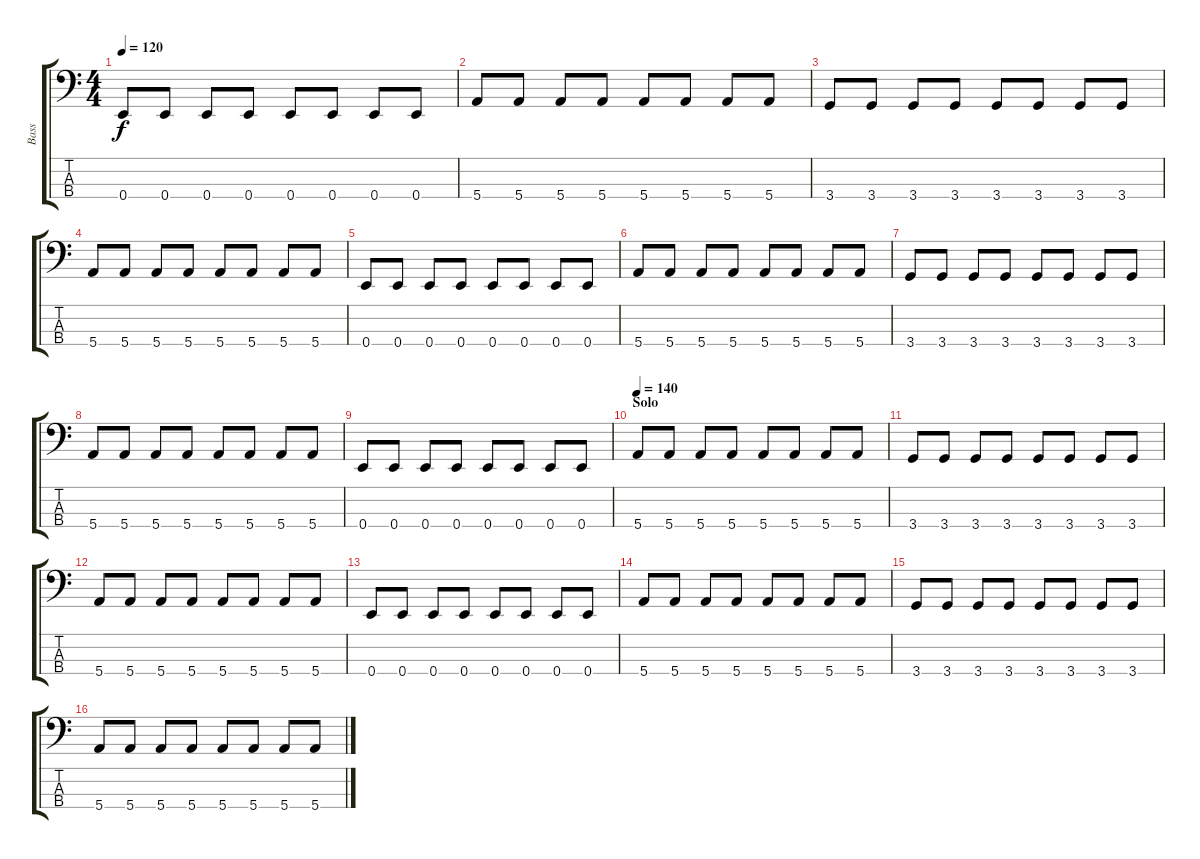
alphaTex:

\track ("Bass" "Bass") {instrument electricbassfinger}
\staff {score tabs}
\tuning (G2 D2 A1 E1) {hide}
\ts (4 4)
\tempo 120
\clef f4
\ks c
0.4.8{dy f} 0.4.8 0.4.8 0.4.8 0.4.8 0.4.8 0.4.8 0.4.8 |
5.4.8 5.4.8 5.4.8 5.4.8 5.4.8 5.4.8 5.4.8 5.4.8 |
3.4.8 3.4.8 3.4.8 3.4.8 3.4.8 3.4.8 3.4.8 3.4.8 |
5.4.8 5.4.8 5.4.8 5.4.8 5.4.8 5.4.8 5.4.8 5.4.8 |
0.4.8 0.4.8 0.4.8 0.4.8 0.4.8 0.4.8 0.4.8 0.4.8 |
5.4.8 5.4.8 5.4.8 5.4.8 5.4.8 5.4.8 5.4.8 5.4.8 |
3.4.8 3.4.8 3.4.8 3.4.8 3.4.8 3.4.8 3.4.8 3.4.8 |
5.4.8 5.4.8 5.4.8 5.4.8 5.4.8 5.4.8 5.4.8 5.4.8 |
0.4.8 0.4.8 0.4.8 0.4.8 0.4.8 0.4.8 0.4.8 0.4.8 |
\section ("" "Solo")
\tempo 140
5.4.8 5.4.8 5.4.8 5.4.8 5.4.8 5.4.8 5.4.8 5.4.8 |
3.4.8 3.4.8 3.4.8 3.4.8 3.4.8 3.4.8 3.4.8 3.4.8 |
5.4.8 5.4.8 5.4.8 5.4.8 5.4.8 5.4.8 5.4.8 5.4.8 |
0.4.8 0.4.8 0.4.8 0.4.8 0.4.8 0.4.8 0.4.8 0.4.8 |
5.4.8 5.4.8 5.4.8 5.4.8 5.4.8 5.4.8 5.4.8 5.4.8 |
3.4.8 3.4.8 3.4.8 3.4.8 3.4.8 3.4.8 3.4.8 3.4.8 |
5.4.8 5.4.8 5.4.8 5.4.8 5.4.8 5.4.8 5.4.8 5.4.8
